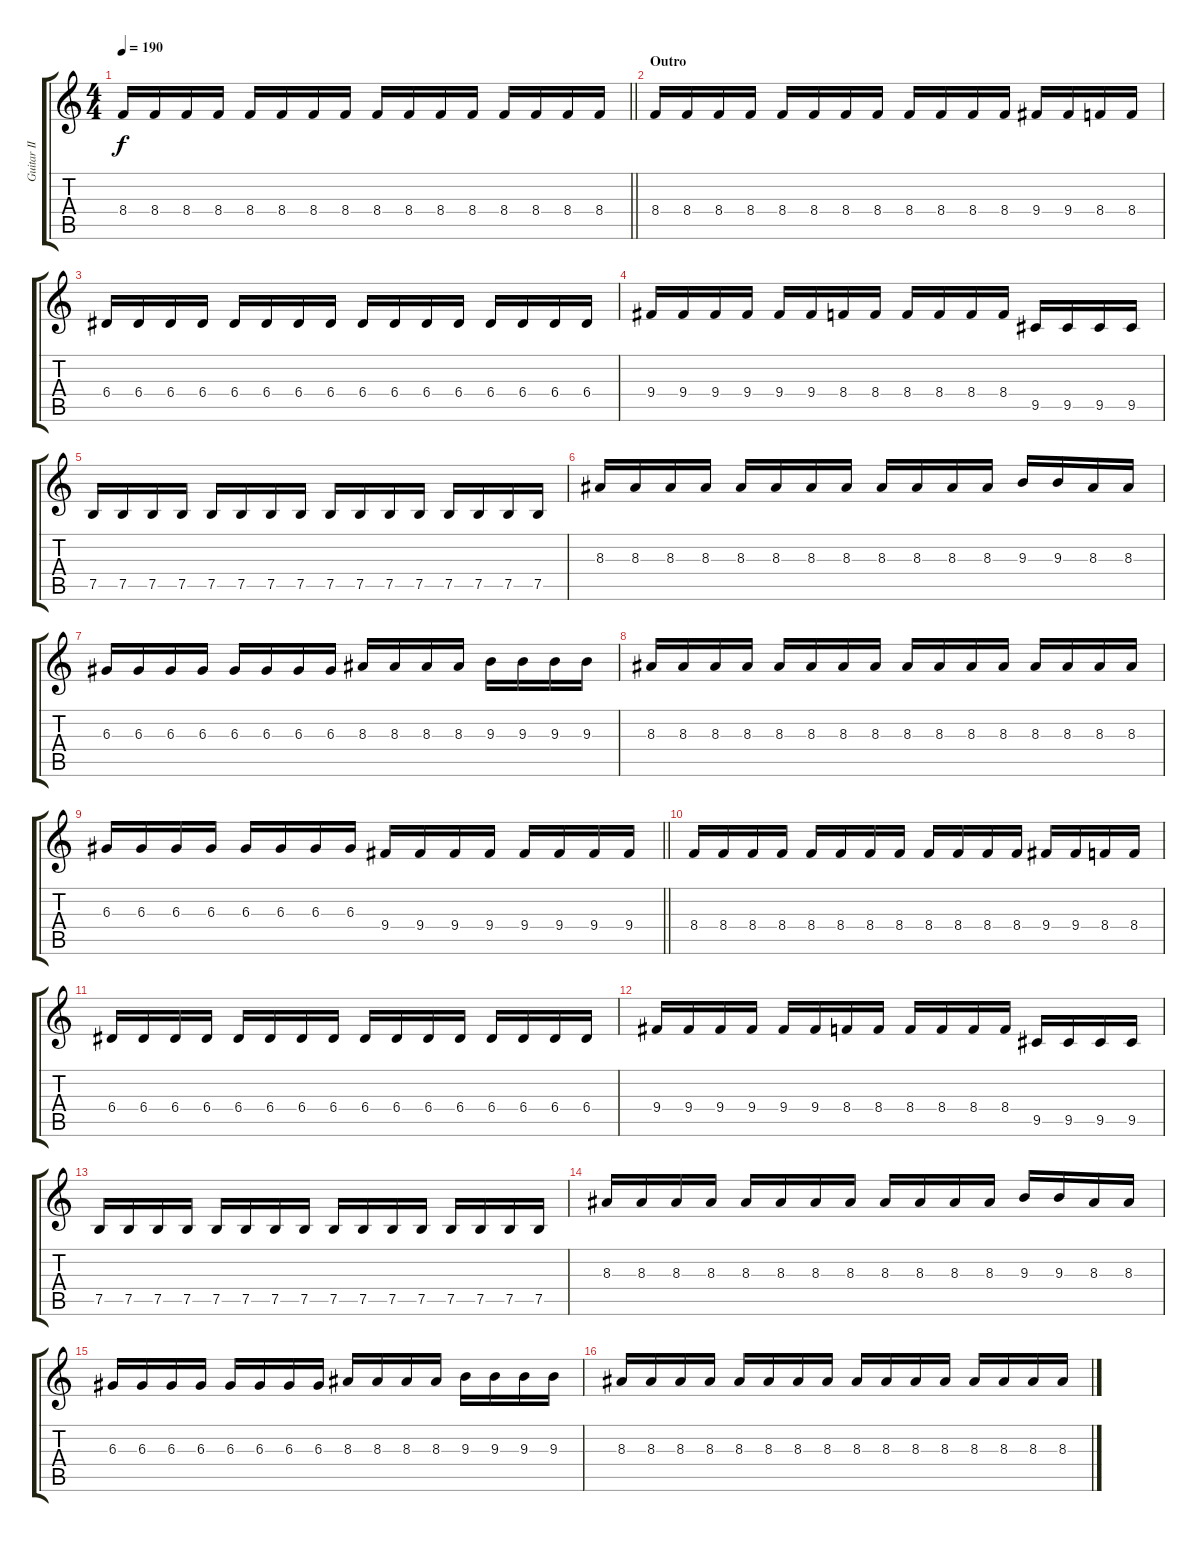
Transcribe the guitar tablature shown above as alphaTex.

\track ("Guitar II" "Guitar II") {instrument distortionguitar}
\staff {score tabs}
\tuning (B3 Gb3 D3 A2 E2 B1) {hide}
\ts (4 4)
\tempo 190
\clef g2
\barLineRight lightlight
\ks c
8.4.16{dy f volume 0} 8.4.16{volume 15} 8.4.16 8.4.16 8.4.16 8.4.16 8.4.16 8.4.16 8.4.16 8.4.16 8.4.16 8.4.16 8.4.16 8.4.16 8.4.16 8.4.16 |
\section ("" "Outro")
8.4.16 8.4.16 8.4.16 8.4.16 8.4.16 8.4.16 8.4.16 8.4.16 8.4.16 8.4.16 8.4.16 8.4.16 9.4.16 9.4.16 8.4.16 8.4.16 |
6.4.16 6.4.16 6.4.16 6.4.16 6.4.16 6.4.16 6.4.16 6.4.16 6.4.16 6.4.16 6.4.16 6.4.16 6.4.16 6.4.16 6.4.16 6.4.16 |
9.4.16 9.4.16 9.4.16 9.4.16 9.4.16 9.4.16 8.4.16 8.4.16 8.4.16 8.4.16 8.4.16 8.4.16 9.5.16 9.5.16 9.5.16 9.5.16 |
7.5.16 7.5.16 7.5.16 7.5.16 7.5.16 7.5.16 7.5.16 7.5.16 7.5.16 7.5.16 7.5.16 7.5.16 7.5.16 7.5.16 7.5.16 7.5.16 |
8.3.16 8.3.16 8.3.16 8.3.16 8.3.16 8.3.16 8.3.16 8.3.16 8.3.16 8.3.16 8.3.16 8.3.16 9.3.16 9.3.16 8.3.16 8.3.16 |
6.3.16 6.3.16 6.3.16 6.3.16 6.3.16 6.3.16 6.3.16 6.3.16 8.3.16 8.3.16 8.3.16 8.3.16 9.3.16 9.3.16 9.3.16 9.3.16 |
8.3.16 8.3.16 8.3.16 8.3.16 8.3.16 8.3.16 8.3.16 8.3.16 8.3.16 8.3.16 8.3.16 8.3.16 8.3.16 8.3.16 8.3.16 8.3.16 |
\barLineRight lightlight
6.3.16 6.3.16 6.3.16 6.3.16 6.3.16 6.3.16 6.3.16 6.3.16 9.4.16 9.4.16 9.4.16 9.4.16 9.4.16 9.4.16 9.4.16 9.4.16 |
\section ("" "")
8.4.16 8.4.16 8.4.16 8.4.16 8.4.16 8.4.16 8.4.16 8.4.16 8.4.16 8.4.16 8.4.16 8.4.16 9.4.16 9.4.16 8.4.16 8.4.16 |
6.4.16 6.4.16 6.4.16 6.4.16 6.4.16 6.4.16 6.4.16 6.4.16 6.4.16 6.4.16 6.4.16 6.4.16 6.4.16 6.4.16 6.4.16 6.4.16 |
9.4.16 9.4.16 9.4.16 9.4.16 9.4.16 9.4.16 8.4.16 8.4.16 8.4.16 8.4.16 8.4.16 8.4.16 9.5.16 9.5.16 9.5.16 9.5.16 |
7.5.16 7.5.16 7.5.16 7.5.16 7.5.16 7.5.16 7.5.16 7.5.16 7.5.16 7.5.16 7.5.16 7.5.16 7.5.16 7.5.16 7.5.16 7.5.16 |
8.3.16 8.3.16 8.3.16 8.3.16 8.3.16 8.3.16 8.3.16 8.3.16 8.3.16 8.3.16 8.3.16 8.3.16 9.3.16 9.3.16 8.3.16 8.3.16 |
6.3.16 6.3.16 6.3.16 6.3.16 6.3.16 6.3.16 6.3.16 6.3.16 8.3.16 8.3.16 8.3.16 8.3.16 9.3.16 9.3.16 9.3.16 9.3.16 |
8.3.16 8.3.16 8.3.16 8.3.16 8.3.16 8.3.16 8.3.16 8.3.16 8.3.16 8.3.16 8.3.16 8.3.16 8.3.16 8.3.16 8.3.16 8.3.16
